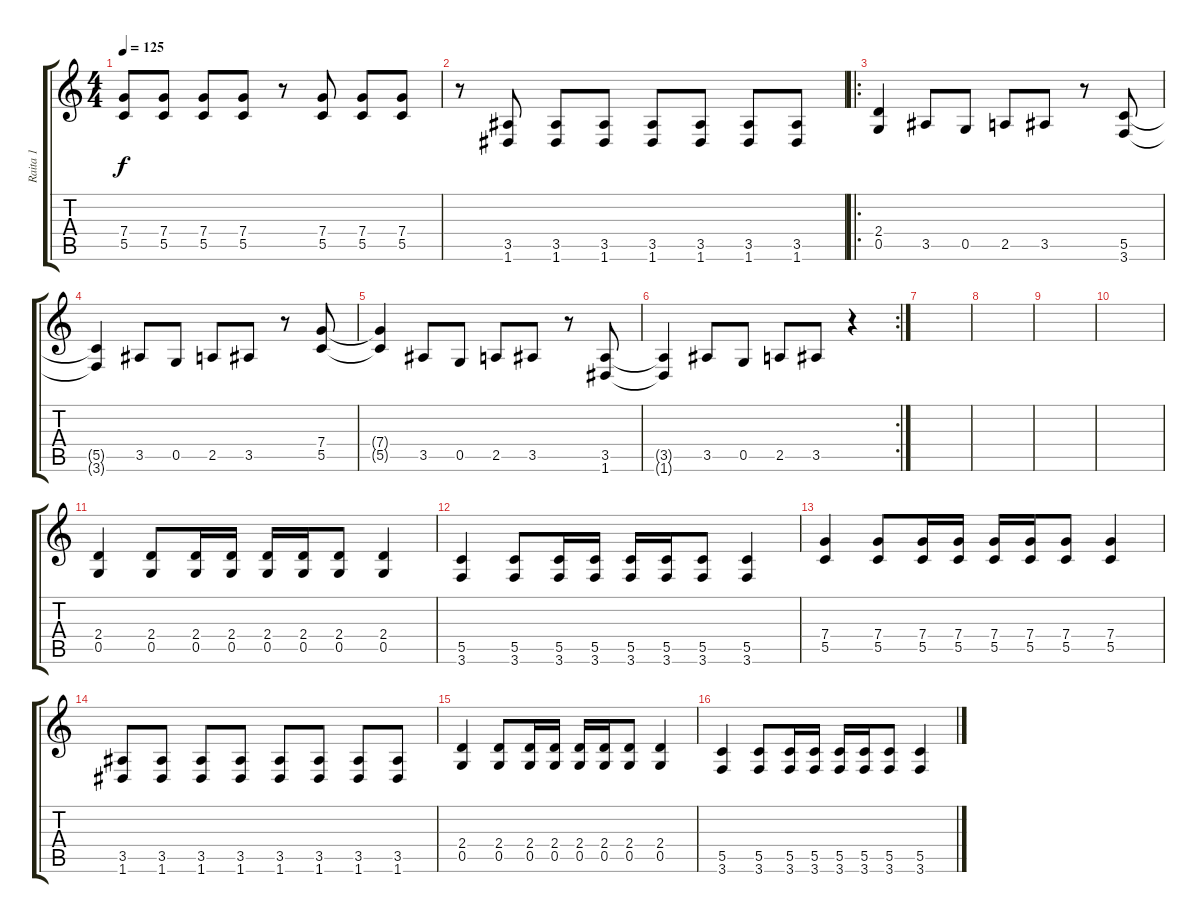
\track ("Raita 1" "Raita 1") {instrument distortionguitar}
\staff {score tabs}
\tuning (D4 A3 F3 C3 G2 D2) {hide}
\ts (4 4)
\tempo 125
\clef g2
\ks c
(7.4 5.5).8{dy f} (7.4 5.5).8 (7.4 5.5).8 (7.4 5.5).8 r.8 (7.4 5.5).8 (7.4 5.5).8 (7.4 5.5).8 |
r.8 (3.5 1.6).8 (3.5 1.6).8 (3.5 1.6).8 (3.5 1.6).8 (3.5 1.6).8 (3.5 1.6).8 (3.5 1.6).8 |
\ro
(2.4 0.5).4{instrument distortionguitar} 3.5.8 0.5.8 2.5.8 3.5.8 r.8 (5.5 3.6).8 |
(5.5{t} 3.6{t}).4 3.5.8 0.5.8 2.5.8 3.5.8 r.8 (7.4 5.5).8 |
(7.4{t} 5.5{t}).4 3.5.8 0.5.8 2.5.8 3.5.8 r.8 (3.5 1.6).8 |
\rc 2
(3.5{t} 1.6{t}).4 3.5.8 0.5.8 2.5.8 3.5.8 r.4 |
|
|
|
|
(2.4 0.5).4{instrument distortionguitar} (2.4 0.5).8 (2.4 0.5).16 (2.4 0.5).16 (2.4 0.5).16 (2.4 0.5).16 (2.4 0.5).8 (2.4 0.5).4 |
(5.5 3.6).4 (5.5 3.6).8 (5.5 3.6).16 (5.5 3.6).16 (5.5 3.6).16 (5.5 3.6).16 (5.5 3.6).8 (5.5 3.6).4 |
(7.4 5.5).4 (7.4 5.5).8 (7.4 5.5).16 (7.4 5.5).16 (7.4 5.5).16 (7.4 5.5).16 (7.4 5.5).8 (7.4 5.5).4 |
(3.5 1.6).8 (3.5 1.6).8 (3.5 1.6).8 (3.5 1.6).8 (3.5 1.6).8 (3.5 1.6).8 (3.5 1.6).8 (3.5 1.6).8 |
(2.4 0.5).4{instrument distortionguitar} (2.4 0.5).8 (2.4 0.5).16 (2.4 0.5).16 (2.4 0.5).16 (2.4 0.5).16 (2.4 0.5).8 (2.4 0.5).4 |
(5.5 3.6).4 (5.5 3.6).8 (5.5 3.6).16 (5.5 3.6).16 (5.5 3.6).16 (5.5 3.6).16 (5.5 3.6).8 (5.5 3.6).4
